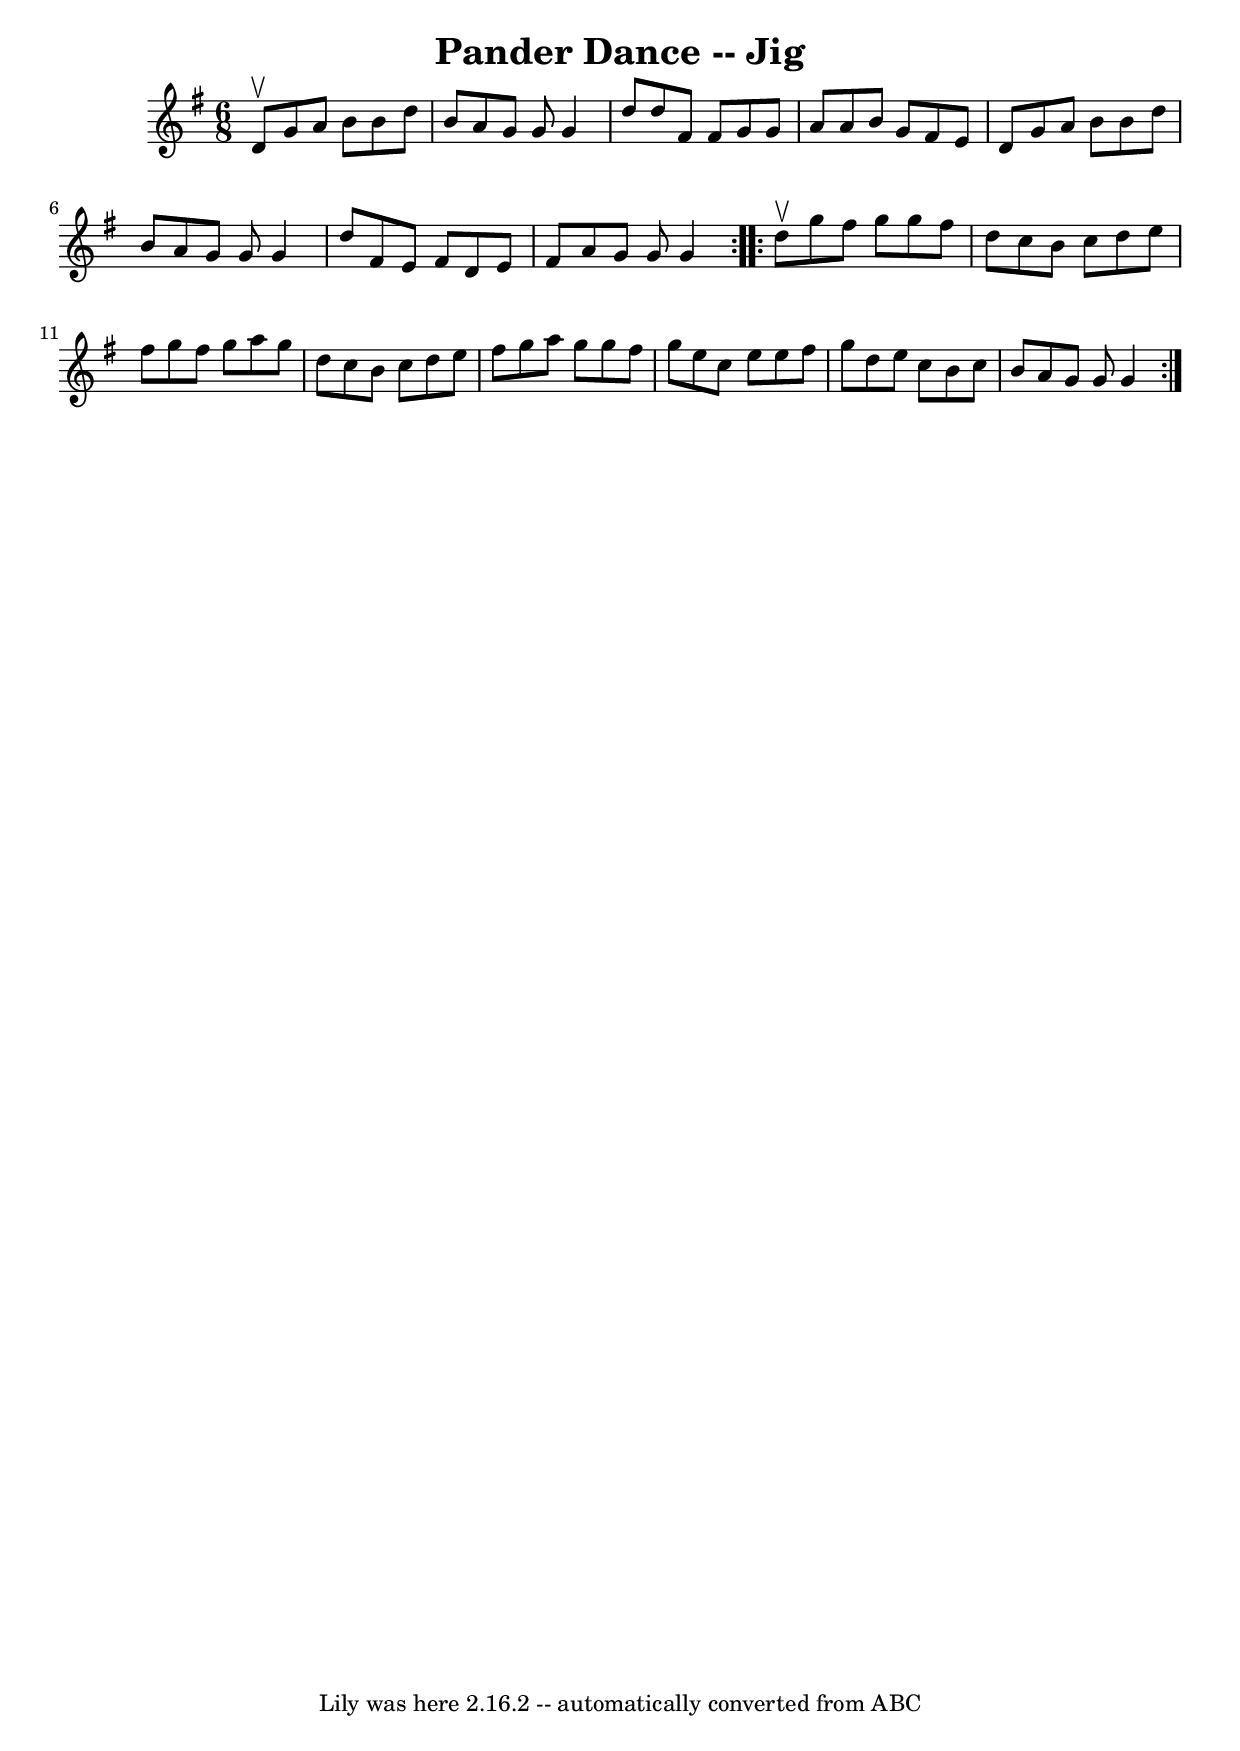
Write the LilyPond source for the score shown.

\version "2.7.40"
\include "Mammoth.ily"
\header {
	%% book = "Ryan's Mammoth Collection"
	crossRefNumber = "1"
	footnotes = "\\\\91 476"
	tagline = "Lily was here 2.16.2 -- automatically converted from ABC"
	title = "Pander Dance -- Jig"
}
voicedefault =  {
\set Score.defaultBarType = "empty"

\repeat volta 2 {
\time 6/8 \key g \major d'8^\upbow |
 g'8 a'8 b'8 b'8    
d''8 b'8    |
 a'8 g'8 g'8 g'4 d''8    |
 d''8   
 fis'8 fis'8 g'8 g'8 a'8    |
 a'8 b'8 g'8 fis'8   
 e'8 d'8    |
 g'8 a'8 b'8 b'8 d''8 b'8    |
 
 a'8 g'8 g'8 g'4 d''8    |
 fis'8 e'8 fis'8 d'8   
 e'8 fis'8    |
 a'8 g'8 g'8 g'4  }     \repeat volta 2 {   
d''8^\upbow |
 g''8 fis''8 g''8 g''8 fis''8 d''8    
|
 c''8 b'8 c''8 d''8 e''8 fis''8    |
 g''8    
fis''8 g''8 a''8 g''8 d''8    |
 c''8 b'8 c''8    
d''8 e''8 fis''8    |
 g''8 a''8 g''8 g''8 fis''8   
 g''8    |
 e''8 c''8 e''8 e''8 fis''8 g''8    |
  
 d''8 e''8 c''8 b'8 c''8 b'8    |
 a'8 g'8 g'8    
g'4  }   
}

\score{
    <<

	\context Staff="default"
	{
	    \voicedefault 
	}

    >>
	\layout {
	}
	\midi {}
}
